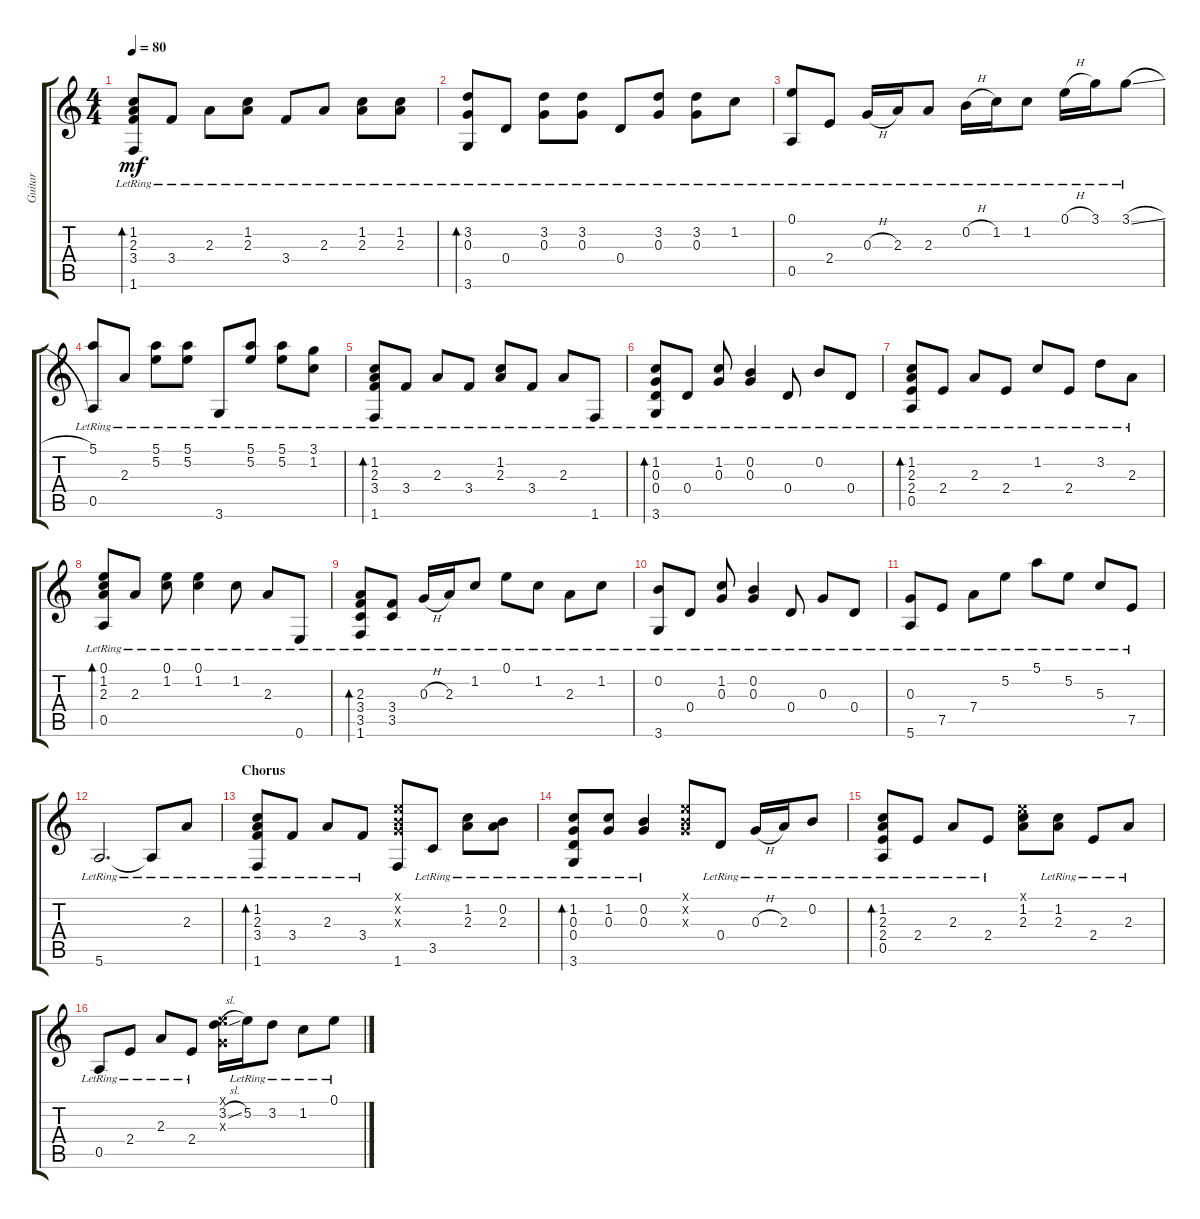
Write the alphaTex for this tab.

\track ("Guitar" "Guitar") {instrument acousticguitarnylon}
\staff {score tabs}
\tuning (E4 B3 G3 D3 A2 E2) {hide}
\ts (4 4)
\tempo 80
\clef g2
\ks c
(1.2{lr} 2.3{lr} 3.4{lr} 1.6{lr}).8{bd 30 dy mf} 3.4{lr}.8 2.3{lr}.8 (1.2{lr} 2.3{lr}).8 3.4{lr}.8 2.3{lr}.8 (1.2{lr} 2.3{lr}).8 (1.2{lr} 2.3{lr}).8 |
(3.2{lr} 0.3{lr} 3.6{lr}).8{bd 30} 0.4{lr}.8 (3.2{lr} 0.3{lr}).8 (3.2{lr} 0.3{lr}).8 0.4{lr}.8 (3.2{lr} 0.3{lr}).8 (3.2{lr} 0.3{lr}).8 1.2{lr}.8 |
(0.1{lr} 0.5{lr}).8 2.4{lr}.8 0.3{h lr}.16 2.3{lr}.16 2.3{lr}.8 0.2{h lr}.16 1.2{lr}.16 1.2{lr}.8 0.1{h lr}.16 3.1{lr}.16 3.1{sl lr}.8 |
(5.1{lr} 0.5{lr}).8 2.3{lr}.8 (5.1{lr} 5.2{lr}).8 (5.1{lr} 5.2{lr}).8 3.6{lr}.8 (5.1{lr} 5.2{lr}).8 (5.1{lr} 5.2{lr}).8 (3.1{lr} 1.2{lr}).8 |
(1.2{lr} 2.3{lr} 3.4{lr} 1.6{lr}).8{bd 30} 3.4{lr}.8 2.3{lr}.8 3.4{lr}.8 (1.2{lr} 2.3{lr}).8 3.4{lr}.8 2.3{lr}.8 1.6{lr}.8 |
(1.2{lr} 0.3{lr} 0.4{lr} 3.6{lr}).8{bd 30} 0.4{lr}.8 (1.2{lr} 0.3{lr}).8 (0.2{lr} 0.3{lr}).4 0.4{lr}.8 0.2{lr}.8 0.4{lr}.8 |
(1.2{lr} 2.3{lr} 2.4{lr} 0.5{lr}).8{bd 30} 2.4{lr}.8 2.3{lr}.8 2.4{lr}.8 1.2{lr}.8 2.4{lr}.8 3.2{lr}.8 2.3{lr}.8 |
(0.1{lr} 1.2{lr} 2.3{lr} 0.5{lr}).8{bd 30} 2.3{lr}.8 (0.1{lr} 1.2{lr}).8 (0.1{lr} 1.2{lr}).4 1.2{lr}.8 2.3{lr}.8 0.6{lr}.8 |
(2.3{lr} 3.4{lr} 3.5{lr} 1.6{lr}).8{bd 30} (3.4{lr} 3.5{lr}).8 0.3{h lr}.16 2.3{lr}.16 1.2{lr}.8 0.1{lr}.8 1.2{lr}.8 2.3{lr}.8 1.2{lr}.8 |
(0.2{lr} 3.6{lr}).8 0.4{lr}.8 (1.2{lr} 0.3{lr}).8 (0.2{lr} 0.3{lr}).4 0.4{lr}.8 0.3{lr}.8 0.4{lr}.8 |
(0.3{lr} 5.6{lr}).8 7.5{lr}.8 7.4{lr}.8 5.2{lr}.8 5.1{lr}.8 5.2{lr}.8 5.3{lr}.8 7.5{lr}.8 |
5.6{lr}.2{d} 5.6{lr t}.8 2.3{lr}.8 |
\section ("" "Chorus")
(1.2{lr} 2.3{lr} 3.4{lr} 1.6{lr}).8{bd 30} 3.4{lr}.8 2.3{lr}.8 3.4{lr}.8 (0.1{x} 0.2{x} 0.3{x} 1.6).8 3.5{lr}.8 (1.2{lr} 2.3{lr}).8 (0.2{lr} 2.3{lr}).8 |
(1.2{lr} 0.3{lr} 0.4{lr} 3.6{lr}).8{bd 30} (1.2{lr} 0.3{lr}).8 (0.2{lr} 0.3{lr}).4 (0.1{x} 0.2{x} 0.3{x}).8 0.4{lr}.8 0.3{h lr}.16 2.3{lr}.16 0.2{lr}.8 |
(1.2{lr} 2.3{lr} 2.4{lr} 0.5{lr}).8{bd 30} 2.4{lr}.8 2.3{lr}.8 2.4{lr}.8 (0.1{x} 1.2 2.3).8 (1.2{lr} 2.3{lr}).8 2.4{lr}.8 2.3{lr}.8 |
0.5{lr}.8 2.4{lr}.8 2.3{lr}.8 2.4{lr}.8 (0.1{x} 3.2{sl} 0.3{x}).16 5.2{lr}.16 3.2{lr}.8 1.2{lr}.8 0.1{lr}.8
